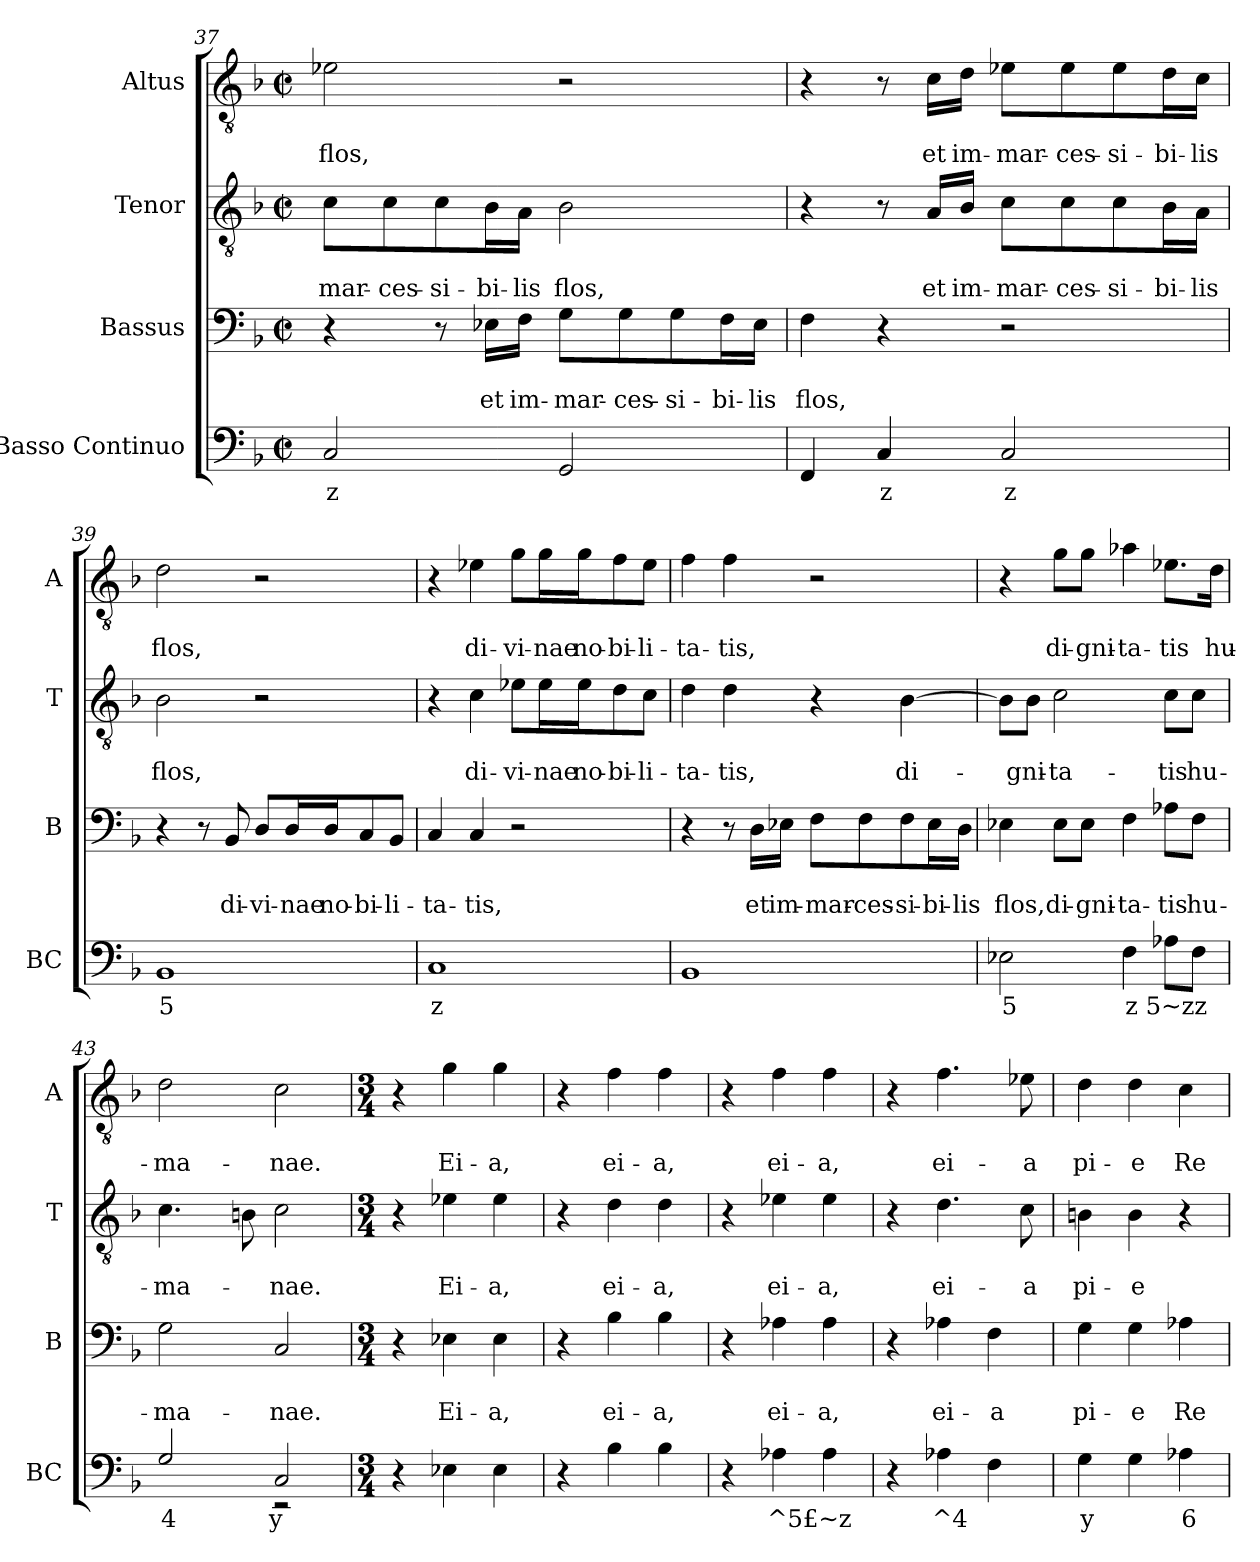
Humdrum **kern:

**kern	**text	**kern	**text	**text	**kern	**text	**text	**kern	**text	**text
*part4	*part4	*part3	*part3	*part3	*part2	*part2	*part2	*part1	*part1	*part1
*staff4	*staff4	*staff3	*staff3	*staff3	*staff2	*staff2	*staff2	*staff1	*staff1	*staff1
*I"Basso Continuo	*	*I"Bassus	*	*	*I"Tenor	*	*	*I"Altus	*	*
*I'BC	*	*I'B	*	*	*I'T	*	*	*I'A	*	*
*clefF4	*	*clefF4	*	*	*clefGv2	*	*	*clefGv2	*	*
*k[b-]	*	*k[b-]	*	*	*k[b-]	*	*	*k[b-]	*	*
*F:	*	*F:	*	*	*F:	*	*	*F:	*	*
*M2/2	*	*M2/2	*	*	*M2/2	*	*	*M2/2	*	*
*met(c|)	*	*met(c|)	*	*	*met(c|)	*	*	*met(c|)	*	*
=37	=37	=37	=37	=37	=37	=37	=37	=37	=37	=37
!	!LO:LY:b	!	!	!	!	!	!LO:LY:b	!	!	!LO:LY:b
*^	*	*	*	*	*	*	*	*	*	*
2C/	2ryy	z	4r	.	.	8c\L	.	-mar-	2e-X\	.	flos,
!	!	!	!	!	!	!	!	!LO:LY:b	!	!	!
.	.	.	.	.	.	8c\	.	-ces-	.	.	.
!	!	!	!	!	!	!	!	!LO:LY:b	!	!	!
.	.	.	8r	.	.	8c\	.	-si-	.	.	.
!	!	!	!	!	!LO:LY:b	!	!	!LO:LY:b	!	!	!
.	.	.	16E-X\LL	.	et	16B-\L	.	-bi-	.	.	.
!	!	!	!	!	!LO:LY:b	!	!	!LO:LY:b	!	!	!
.	.	.	16F\JJ	.	im-	16A\JJ	.	-lis	.	.	.
!	!	!	!	!	!LO:LY:b	!	!	!LO:LY:b	!	!	!
2GG/	4ryy	.	8G\L	.	-mar-	2B-\	.	flos,	2r	.	.
!	!	!	!	!	!LO:LY:b	!	!	!	!	!	!
.	.	.	8G\	.	-ces-	.	.	.	.	.	.
!	!	!LO:LY:b	!	!	!LO:LY:b	!	!	!	!	!	!
.	4ryy	6~z	8G\	.	-si-	.	.	.	.	.	.
!	!	!	!	!	!LO:LY:b	!	!	!	!	!	!
.	.	.	16F\L	.	-bi-	.	.	.	.	.	.
!	!	!	!	!	!LO:LY:b	!	!	!	!	!	!
.	.	.	16E-\JJ	.	-lis	.	.	.	.	.	.
!!LO:LB:g=z
=38	=38	=38	=38	=38	=38	=38	=38	=38	=38	=38	=38
!	!	!	!	!	!LO:LY:b	!	!	!	!	!	!
4FF/	4ryy	.	4F\	.	flos,	4r	.	.	4r	.	.
!	!	!LO:LY:b	!	!	!	!	!	!	!	!	!
4C/	4ryy	z	4r	.	.	8r	.	.	8r	.	.
!	!	!	!	!	!	!	!	!LO:LY:b	!	!	!LO:LY:b
.	.	.	.	.	.	16A/LL	.	et	16c\LL	.	et
!	!	!	!	!	!	!	!	!LO:LY:b	!	!	!LO:LY:b
.	.	.	.	.	.	16B-/JJ	.	im-	16d\JJ	.	im-
!	!	!LO:LY:b	!	!	!	!	!	!LO:LY:b	!	!	!LO:LY:b
2C/	4ryy	z	2r	.	.	8c\L	.	-mar-	8e-X\L	.	-mar-
!	!	!	!	!	!	!	!	!LO:LY:b	!	!	!LO:LY:b
.	.	.	.	.	.	8c\	.	-ces-	8e-\	.	-ces-
!	!	!LO:LY:b	!	!	!	!	!	!LO:LY:b	!	!	!LO:LY:b
.	4ryy	6	.	.	.	8c\	.	-si-	8e-\	.	-si-
!	!	!	!	!	!	!	!	!LO:LY:b	!	!	!LO:LY:b
.	.	.	.	.	.	16B-\L	.	-bi-	16d\L	.	-bi-
!	!	!	!	!	!	!	!	!LO:LY:b	!	!	!LO:LY:b
.	.	.	.	.	.	16A\JJ	.	-lis	16c\JJ	.	-lis
=39	=39	=39	=39	=39	=39	=39	=39	=39	=39	=39	=39
!	!	!LO:LY:b	!	!	!	!	!	!LO:LY:b	!	!	!LO:LY:b
1BB-	4ryy	5	4r	.	.	2B-\	.	flos,	2d\	.	flos,
.	4ryy	.	8r	.	.	.	.	.	.	.	.
!	!	!	!	!	!LO:LY:b	!	!	!	!	!	!
.	.	.	8BB-/	.	di-	.	.	.	.	.	.
!	!	!	!	!	!LO:LY:b	!	!	!	!	!	!
.	4ryy	.	8D/L	.	-vi-	2r	.	.	2r	.	.
!	!	!	!	!	!LO:LY:b	!	!	!	!	!	!
.	.	.	16D/L	.	-nae	.	.	.	.	.	.
!	!	!	!	!	!LO:LY:b	!	!	!	!	!	!
.	.	.	16D/J	.	no-	.	.	.	.	.	.
!	!	!LO:LY:b	!	!	!LO:LY:b	!	!	!	!	!	!
.	4ryy	6	8C/	.	-bi-	.	.	.	.	.	.
!	!	!	!	!	!LO:LY:b	!	!	!	!	!	!
.	.	.	8BB-/J	.	-li-	.	.	.	.	.	.
=40	=40	=40	=40	=40	=40	=40	=40	=40	=40	=40	=40
!	!	!LO:LY:b	!	!	!LO:LY:b	!	!	!	!	!	!
1C	4ryy	z	4C/	.	-ta-	4r	.	.	4r	.	.
!	!	!	!	!	!LO:LY:b	!	!	!LO:LY:b	!	!	!LO:LY:b
.	4ryy	.	4C/	.	-tis,	4c\	.	di-	4e-X\	.	di-
!	!	!	!	!	!	!	!	!LO:LY:b	!	!	!LO:LY:b
.	4ryy	.	2r	.	.	8e-X\L	.	-vi-	8g\L	.	-vi-
!	!	!	!	!	!	!	!	!LO:LY:b	!	!	!LO:LY:b
.	.	.	.	.	.	16e-\L	.	-nae	16g\L	.	-nae
!	!	!	!	!	!	!	!	!LO:LY:b	!	!	!LO:LY:b
.	.	.	.	.	.	16e-\J	.	no-	16g\J	.	no-
!	!	!LO:LY:b	!	!	!	!	!	!LO:LY:b	!	!	!LO:LY:b
.	4ryy	6	.	.	.	8d\	.	-bi-	8f\	.	-bi-
!	!	!	!	!	!	!	!	!LO:LY:b	!	!	!LO:LY:b
.	.	.	.	.	.	8c\J	.	-li-	8e-\J	.	-li-
*v	*v	*	*	*	*	*	*	*	*	*	*
!!LO:PB:g=z
=41	=41	=41	=41	=41	=41	=41	=41	=41	=41	=41
!	!	!	!	!	!	!	!LO:LY:b	!	!	!LO:LY:b
1BB-	.	4r	.	.	4d\	.	-ta-	4f\	.	-ta-
!	!	!	!	!	!	!	!LO:LY:b	!	!	!LO:LY:b
.	.	8r	.	.	4d\	.	-tis,	4f\	.	-tis,
!	!	!	!	!LO:LY:b	!	!	!	!	!	!
.	.	16D\LL	.	et	.	.	.	.	.	.
!	!	!	!	!LO:LY:b	!	!	!	!	!	!
.	.	16E-X\JJ	.	im-	.	.	.	.	.	.
!	!	!	!	!LO:LY:b	!	!	!	!	!	!
.	.	8F\L	.	-mar-	4r	.	.	2r	.	.
!	!	!	!	!LO:LY:b	!	!	!	!	!	!
.	.	8F\	.	-ces-	.	.	.	.	.	.
!	!	!	!	!LO:LY:b	!	!	!LO:LY:b	!	!	!
.	.	8F\	.	-si-	[4B-\	.	di-	.	.	.
!	!	!	!	!LO:LY:b	!	!	!	!	!	!
.	.	16E-\L	.	-bi-	.	.	.	.	.	.
!	!	!	!	!LO:LY:b	!	!	!	!	!	!
.	.	16D\JJ	.	-lis	.	.	.	.	.	.
=42	=42	=42	=42	=42	=42	=42	=42	=42	=42	=42
*^	*	*	*	*	*	*	*	*	*	*
!	!	!LO:LY:b	!	!	!LO:LY:b	!	!	!	!	!	!
2E-X\	4ryy	5	4E-X\	.	flos,	8B-\L]	.	.	4r	.	.
!	!	!	!	!	!	!	!	!LO:LY:b	!	!	!
.	.	.	.	.	.	8B-\J	.	-gni-	.	.	.
!	!	!LO:LY:b	!	!	!LO:LY:b	!	!	!LO:LY:b	!	!	!LO:LY:b
.	4ryy	6	8E-\L	.	di-	2c\	.	-ta-	8g\L	.	di-
!	!	!	!	!	!LO:LY:b	!	!	!	!	!	!LO:LY:b
.	.	.	8E-\J	.	-gni-	.	.	.	8g\J	.	-gni-
!	!	!LO:LY:b	!	!	!LO:LY:b	!	!	!	!	!	!LO:LY:b
4F\	4ryy	z	4F\	.	-ta-	.	.	.	4a-X\	.	-ta-
!	!	!LO:LY:b	!	!	!LO:LY:b	!	!	!LO:LY:b	!	!	!LO:LY:b
8A-X\L	8ryy	5~z	8A-X\L	.	-tis	8c\L	.	-tis	8.e-X\L	.	-tis
!	!	!LO:LY:b	!	!	!LO:LY:b	!	!	!LO:LY:b	!	!	!
8F\J	8ryy	z	8F\J	.	hu-	8c\J	.	hu-	.	.	.
!	!	!	!	!	!	!	!	!	!	!	!LO:LY:b
.	.	.	.	.	.	.	.	.	16d\Jk	.	hu-
=43	=43	=43	=43	=43	=43	=43	=43	=43	=43	=43	=43
!	!	!LO:LY:b	!	!	!LO:LY:b	!	!	!LO:LY:b	!	!	!LO:LY:b
2G/	4ryy	4	2G\	.	-ma-	4.c\	.	-ma-	2d\	.	-ma-
.	8ryy	.	.	.	.	.	.	.	.	.	.
!	!	!LO:LY:b	!	!	!	!	!	!	!	!	!
.	8ryy	3~y	.	.	.	8Bn\	.	.	.	.	.
!	!	!LO:LY:b	!	!	!LO:LY:b	!	!	!LO:LY:b	!	!	!LO:LY:b
2C/	2r	y	2C/	.	-nae.	2c\	.	-nae.	2c\	.	-nae.
*v	*v	*	*	*	*	*	*	*	*	*	*
=44	=44	=44	=44	=44	=44	=44	=44	=44	=44	=44
*M3/4	*	*M3/4	*	*	*M3/4	*	*	*M3/4	*	*
4r	.	4r	.	.	4r	.	.	4r	.	.
!	!	!	!	!LO:LY:b	!	!	!LO:LY:b	!	!	!LO:LY:b
4E-X\	.	4E-X\	.	Ei-	4e-X\	.	Ei-	4g\	.	Ei-
!	!	!	!	!LO:LY:b	!	!	!LO:LY:b	!	!	!LO:LY:b
4E-\	.	4E-\	.	-a,	4e-\	.	-a,	4g\	.	-a,
!!LO:LB:g=z
=45	=45	=45	=45	=45	=45	=45	=45	=45	=45	=45
4r	.	4r	.	.	4r	.	.	4r	.	.
!	!	!	!	!LO:LY:b	!	!	!LO:LY:b	!	!	!LO:LY:b
4B-\	.	4B-\	.	ei-	4d\	.	ei-	4f\	.	ei-
!	!	!	!	!LO:LY:b	!	!	!LO:LY:b	!	!	!LO:LY:b
4B-\	.	4B-\	.	-a,	4d\	.	-a,	4f\	.	-a,
=46	=46	=46	=46	=46	=46	=46	=46	=46	=46	=46
4r	.	4r	.	.	4r	.	.	4r	.	.
!	!LO:LY:b	!	!	!LO:LY:b	!	!	!LO:LY:b	!	!	!LO:LY:b
4A-X\	^5£~z	4A-X\	.	ei-	4e-X\	.	ei-	4f\	.	ei-
!	!	!	!	!LO:LY:b	!	!	!LO:LY:b	!	!	!LO:LY:b
4A-\	.	4A-\	.	-a,	4e-\	.	-a,	4f\	.	-a,
=47	=47	=47	=47	=47	=47	=47	=47	=47	=47	=47
4r	.	4r	.	.	4r	.	.	4r	.	.
!	!LO:LY:b	!	!	!LO:LY:b	!	!	!LO:LY:b	!	!	!LO:LY:b
4A-X\	^4	4A-X\	.	ei-	4.d\	.	ei-	4.f\	.	ei-
!	!	!	!	!LO:LY:b	!	!	!	!	!	!
4F\	.	4F\	.	-a	.	.	.	.	.	.
!	!	!	!	!	!	!	!LO:LY:b	!	!	!LO:LY:b
.	.	.	.	.	8c\	.	-a	8e-X\	.	-a
=48	=48	=48	=48	=48	=48	=48	=48	=48	=48	=48
!	!LO:LY:b	!	!	!LO:LY:b	!	!	!LO:LY:b	!	!	!LO:LY:b
4G\	y	4G\	.	pi-	4Bn\	.	pi-	4d\	.	pi-
!	!	!	!	!LO:LY:b	!	!	!LO:LY:b	!	!	!LO:LY:b
4G\	.	4G\	.	-e	4B\	.	-e	4d\	.	-e
!	!LO:LY:b	!	!	!LO:LY:b	!	!	!	!	!	!LO:LY:b
4A-X\	6	4A-X\	.	Re-	4r	.	.	4c\	.	Re-
=	=	=	=	=	=	=	=	=	=	=
*-	*-	*-	*-	*-	*-	*-	*-	*-	*-	*-
